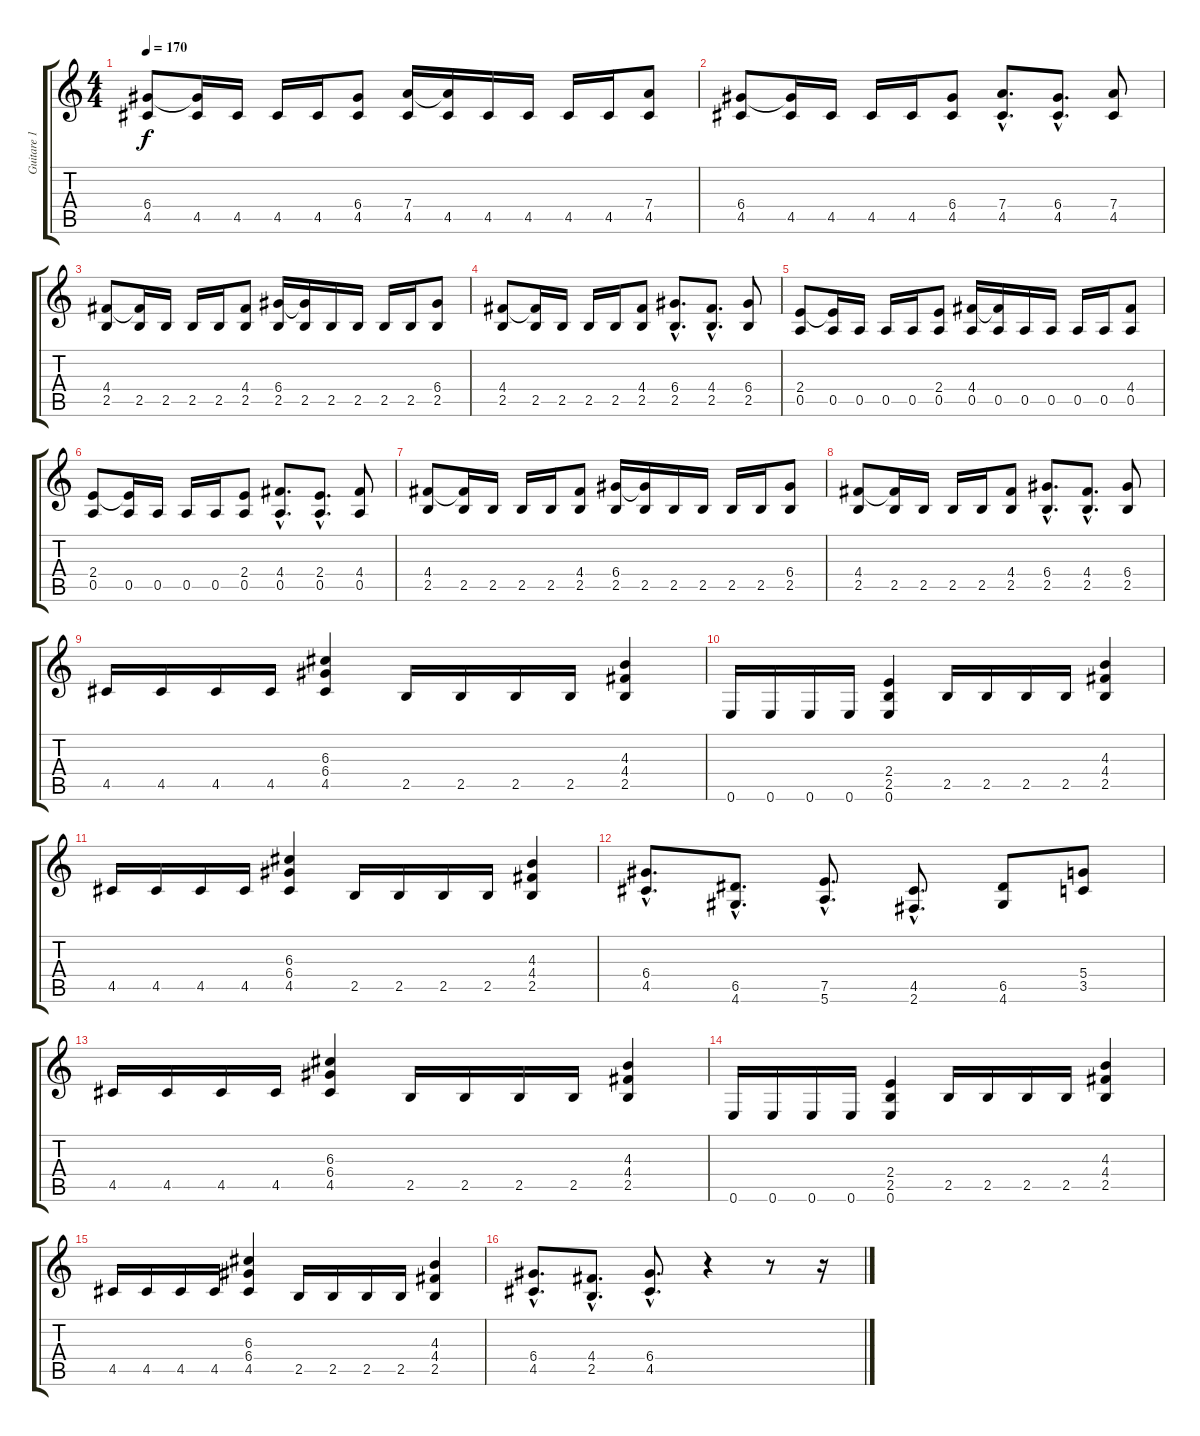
\track ("Guitare 1" "Guitare 1") {instrument distortionguitar}
\staff {score tabs}
\tuning (E4 B3 G3 D3 A2 E2) {hide}
\ts (4 4)
\tempo 170
\clef g2
\ks c
(6.4 4.5).8{dy f} (6.4{t} 4.5).16 4.5.16 4.5.16 4.5.16 (6.4 4.5).8 (7.4 4.5).16 (7.4{t} 4.5).16 4.5.16 4.5.16 4.5.16 4.5.16 (7.4 4.5).8 |
(6.4 4.5).8 (6.4{t} 4.5).16 4.5.16 4.5.16 4.5.16 (6.4 4.5).8 (7.4{hac} 4.5{hac}).8{d} (6.4{hac} 4.5{hac}).8{d} (7.4 4.5).8 |
(4.4 2.5).8 (4.4{t} 2.5).16 2.5.16 2.5.16 2.5.16 (4.4 2.5).8 (6.4 2.5).16 (6.4{t} 2.5).16 2.5.16 2.5.16 2.5.16 2.5.16 (6.4 2.5).8 |
(4.4 2.5).8 (4.4{t} 2.5).16 2.5.16 2.5.16 2.5.16 (4.4 2.5).8 (6.4{hac} 2.5{hac}).8{d} (4.4{hac} 2.5{hac}).8{d} (6.4 2.5).8 |
(2.4 0.5).8 (2.4{t} 0.5).16 0.5.16 0.5.16 0.5.16 (2.4 0.5).8 (4.4 0.5).16 (4.4{t} 0.5).16 0.5.16 0.5.16 0.5.16 0.5.16 (4.4 0.5).8 |
(2.4 0.5).8 (2.4{t} 0.5).16 0.5.16 0.5.16 0.5.16 (2.4 0.5).8 (4.4{hac} 0.5{hac}).8{d} (2.4{hac} 0.5{hac}).8{d} (4.4 0.5).8 |
(4.4 2.5).8 (4.4{t} 2.5).16 2.5.16 2.5.16 2.5.16 (4.4 2.5).8 (6.4 2.5).16 (6.4{t} 2.5).16 2.5.16 2.5.16 2.5.16 2.5.16 (6.4 2.5).8 |
(4.4 2.5).8 (4.4{t} 2.5).16 2.5.16 2.5.16 2.5.16 (4.4 2.5).8 (6.4{hac} 2.5{hac}).8{d} (4.4{hac} 2.5{hac}).8{d} (6.4 2.5).8 |
4.5.16 4.5.16 4.5.16 4.5.16 (6.3 6.4 4.5).4 2.5.16 2.5.16 2.5.16 2.5.16 (4.3 4.4 2.5).4 |
0.6.16 0.6.16 0.6.16 0.6.16 (2.4 2.5 0.6).4 2.5.16 2.5.16 2.5.16 2.5.16 (4.3 4.4 2.5).4 |
4.5.16 4.5.16 4.5.16 4.5.16 (6.3 6.4 4.5).4 2.5.16 2.5.16 2.5.16 2.5.16 (4.3 4.4 2.5).4 |
(6.4{hac} 4.5{hac}).8{d} (6.5{hac} 4.6{hac}).8{d} (7.5{hac} 5.6{hac}).8{d} (4.5{hac} 2.6{hac}).8{d} (6.5 4.6).8 (5.4 3.5).8 |
4.5.16 4.5.16 4.5.16 4.5.16 (6.3 6.4 4.5).4 2.5.16 2.5.16 2.5.16 2.5.16 (4.3 4.4 2.5).4 |
0.6.16 0.6.16 0.6.16 0.6.16 (2.4 2.5 0.6).4 2.5.16 2.5.16 2.5.16 2.5.16 (4.3 4.4 2.5).4 |
4.5.16 4.5.16 4.5.16 4.5.16 (6.3 6.4 4.5).4 2.5.16 2.5.16 2.5.16 2.5.16 (4.3 4.4 2.5).4 |
(6.4{hac} 4.5{hac}).8{d} (4.4{hac} 2.5{hac}).8{d} (6.4{hac} 4.5{hac}).8{d} r.4 r.8 r.16
